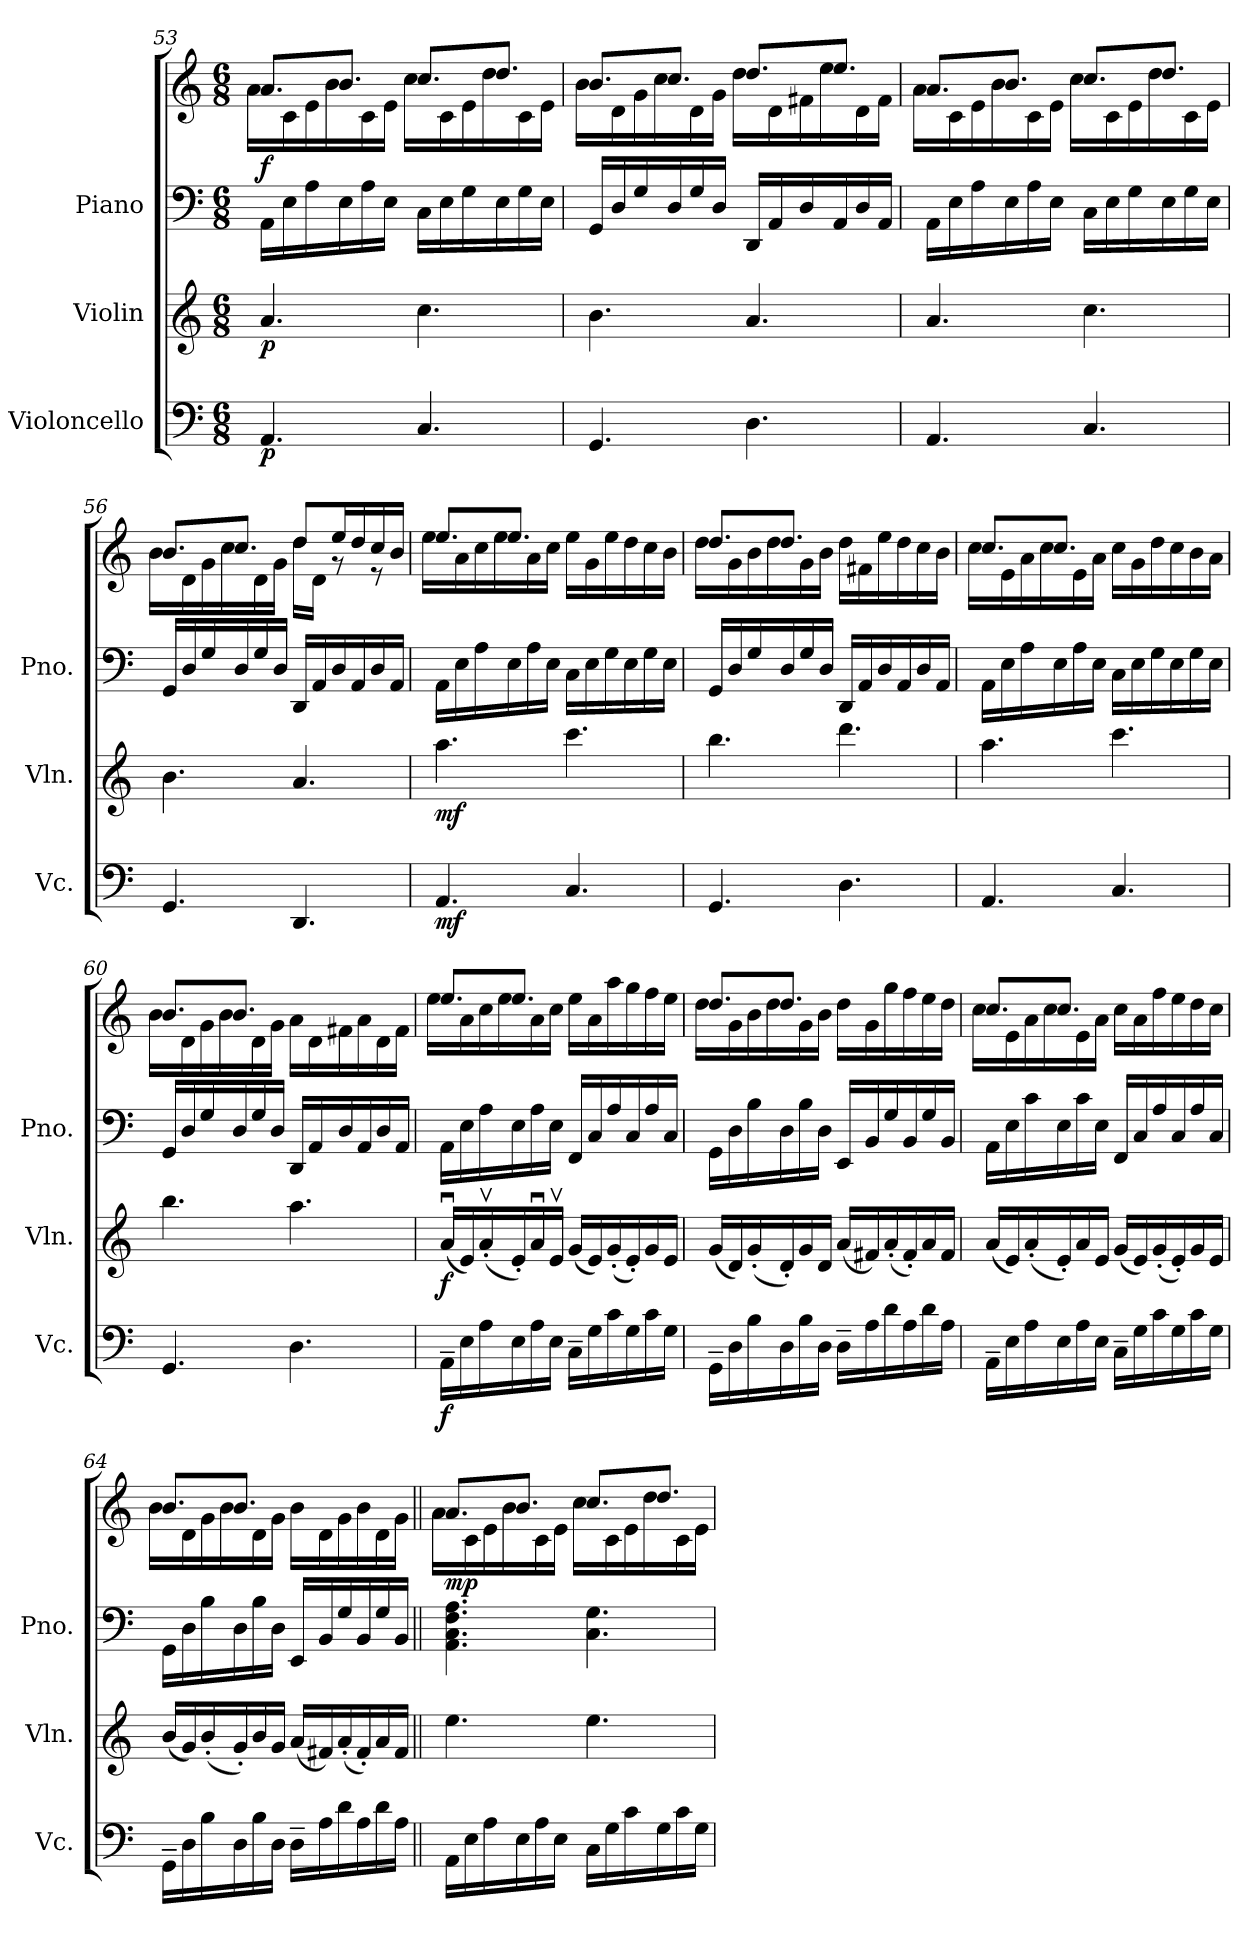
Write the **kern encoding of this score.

**kern	**dynam	**kern	**dynam	**kern	**kern	**dynam
*part3	*part3	*part2	*part2	*part1	*part1	*part1
*staff4	*staff4	*staff3	*staff3	*staff2	*staff1	*staff1/2
*I"Violoncello	*	*I"Violin	*	*I"Piano	*	*
*I'Vc.	*	*I'Vln.	*	*I'Pno.	*	*
*clefF4	*	*clefG2	*	*clefF4	*clefG2	*
*k[]	*	*k[]	*	*k[]	*k[]	*
*M6/8	*	*M6/8	*	*M6/8	*M6/8	*
=53	=53	=53	=53	=53	=53	=53
*	*	*	*	*	*^	*
!	!LO:DY:b	!	!LO:DY:b	!	!	!	!LO:DY:a=2
4.AA/	p	4.a/	p	16AA\LL	8.a/L	16a\LL	f
.	.	.	.	16E\	.	16c\	.
.	.	.	.	16A\	.	16e\	.
.	.	.	.	16E\	8.b/J	16b\	.
.	.	.	.	16A\	.	16c\	.
.	.	.	.	16E\JJ	.	16e\JJ	.
!	!	!	!LO:DY:b	!	!	!	!
4.C/	.	4.cc\	other-dynamics	16C\LL	8.cc/L	16cc\LL	.
.	.	.	.	16E\	.	16c\	.
.	.	.	.	16G\	.	16e\	.
.	.	.	.	16E\	8.dd/J	16dd\	.
.	.	.	.	16G\	.	16c\	.
.	.	.	.	16E\JJ	.	16e\JJ	.
=54	=54	=54	=54	=54	=54	=54	=54
4.GG/	.	4.b\	.	16GG/LL	8.b/L	16b\LL	.
.	.	.	.	16D/	.	16d\	.
.	.	.	.	16G/	.	16g\	.
.	.	.	.	16D/	8.cc/J	16cc\	.
.	.	.	.	16G/	.	16d\	.
.	.	.	.	16D/JJ	.	16g\JJ	.
4.D\	.	4.a/	.	16DD/LL	8.dd/L	16dd\LL	.
.	.	.	.	16AA/	.	16d\	.
.	.	.	.	16D/	.	16f#X\	.
.	.	.	.	16AA/	8.ee/J	16ee\	.
.	.	.	.	16D/	.	16d\	.
.	.	.	.	16AA/JJ	.	16f#\JJ	.
!!LO:LB:g=z	!!
=55	=55	=55	=55	=55	=55	=55	=55
4.AA/	.	4.a/	.	16AA\LL	8.a/L	16a\LL	.
.	.	.	.	16E\	.	16c\	.
.	.	.	.	16A\	.	16e\	.
.	.	.	.	16E\	8.b/J	16b\	.
.	.	.	.	16A\	.	16c\	.
.	.	.	.	16E\JJ	.	16e\JJ	.
4.C/	.	4.cc\	.	16C\LL	8.cc/L	16cc\LL	.
.	.	.	.	16E\	.	16c\	.
.	.	.	.	16G\	.	16e\	.
.	.	.	.	16E\	8.dd/J	16dd\	.
.	.	.	.	16G\	.	16c\	.
.	.	.	.	16E\JJ	.	16e\JJ	.
=56	=56	=56	=56	=56	=56	=56	=56
4.GG/	.	4.b\	.	16GG/LL	8.b/L	16b\LL	.
.	.	.	.	16D/	.	16d\	.
.	.	.	.	16G/	.	16g\	.
.	.	.	.	16D/	8.cc/J	16cc\	.
.	.	.	.	16G/	.	16d\	.
.	.	.	.	16D/JJ	.	16g\JJ	.
4.DD/	.	4.a/	.	16DD/LL	8dd/L	16dd\LL	.
.	.	.	.	16AA/	.	16d\JJ	.
.	.	.	.	16D/	16ee/L	8r	.
.	.	.	.	16AA/	16dd/	.	.
.	.	.	.	16D/	16cc/	8r	.
.	.	.	.	16AA/JJ	16b/JJ	.	.
=57	=57	=57	=57	=57	=57	=57	=57
!	!LO:DY:b	!	!LO:DY:b	!	!	!	!
4.AA/	mf	4.aa\	mf	16AA\LL	8.ee/L	16ee\LL	.
.	.	.	.	16E\	.	16a\	.
.	.	.	.	16A\	.	16cc\	.
.	.	.	.	16E\	8.ee/J	16ee\	.
.	.	.	.	16A\	.	16a\	.
.	.	.	.	16E\JJ	.	16cc\JJ	.
4.C/	.	4.ccc\	.	16C\LL	8rCCyy	16ee\LL	.
.	.	.	.	16E\	.	16g\	.
.	.	.	.	16G\	4rGGyy	16ee\	.
.	.	.	.	16E\	.	16dd\	.
.	.	.	.	16G\	.	16cc\	.
.	.	.	.	16E\JJ	.	16b\JJ	.
!!LO:LB:g=z	!!
=58	=58	=58	=58	=58	=58	=58	=58
4.GG/	.	4.bb\	.	16GG/LL	8.dd/L	16dd\LL	.
.	.	.	.	16D/	.	16g\	.
.	.	.	.	16G/	.	16b\	.
.	.	.	.	16D/	8.dd/J	16dd\	.
.	.	.	.	16G/	.	16g\	.
.	.	.	.	16D/JJ	.	16b\JJ	.
4.D\	.	4.ddd\	.	16DD/LL	8rCCyy	16dd\LL	.
.	.	.	.	16AA/	.	16f#X\	.
.	.	.	.	16D/	4rEEyy	16ee\	.
.	.	.	.	16AA/	.	16dd\	.
.	.	.	.	16D/	.	16cc\	.
.	.	.	.	16AA/JJ	.	16b\JJ	.
=59	=59	=59	=59	=59	=59	=59	=59
4.AA/	.	4.aa\	.	16AA\LL	8.cc/L	16cc\LL	.
.	.	.	.	16E\	.	16e\	.
.	.	.	.	16A\	.	16a\	.
.	.	.	.	16E\	8.cc/J	16cc\	.
.	.	.	.	16A\	.	16e\	.
.	.	.	.	16E\JJ	.	16a\JJ	.
4.C/	.	4.ccc\	.	16C\LL	8rEEyy	16cc\LL	.
.	.	.	.	16E\	.	16g\	.
.	.	.	.	16G\	4rCCyy	16dd\	.
.	.	.	.	16E\	.	16cc\	.
.	.	.	.	16G\	.	16b\	.
.	.	.	.	16E\JJ	.	16a\JJ	.
=60	=60	=60	=60	=60	=60	=60	=60
4.GG/	.	4.bb\	.	16GG/LL	8.b/L	16b\LL	.
.	.	.	.	16D/	.	16d\	.
.	.	.	.	16G/	.	16g\	.
.	.	.	.	16D/	8.b/J	16b\	.
.	.	.	.	16G/	.	16d\	.
.	.	.	.	16D/JJ	.	16g\JJ	.
4.D\	.	4.aa\	.	16DD/LL	8rEEyy	16a\LL	.
.	.	.	.	16AA/	.	16d\	.
.	.	.	.	16D/	4rCCyy	16f#X\	.
.	.	.	.	16AA/	.	16a\	.
.	.	.	.	16D/	.	16d\	.
.	.	.	.	16AA/JJ	.	16f#\JJ	.
!!LO:PB:g=z	!!
=61	=61	=61	=61	=61	=61	=61	=61
!	!LO:DY:b	!	!LO:DY:b	!	!	!	!
16AA~\LL	f	(16au/LL	f	16AA\LL	8.ee/L	16ee\LL	.
16E\	.	16e/)	.	16E\	.	16a\	.
16A\	.	(16av'/	.	16A\	.	16cc\	.
16E\	.	16e'/)	.	16E\	8.ee/J	16ee\	.
16A\	.	16au/	.	16A\	.	16a\	.
16E\JJ	.	16ev/JJ	.	16E\JJ	.	16cc\JJ	.
16C~\LL	.	(16g/LL	.	16FF/LL	8rCCyy	16ee\LL	.
16G\	.	16e/)	.	16C/	.	16a\	.
16c\	.	(16g'/	.	16A/	4rGGyy	16aa\	.
16G\	.	16e'/)	.	16C/	.	16gg\	.
16c\	.	16g/	.	16A/	.	16ff\	.
16G\JJ	.	16e/JJ	.	16C/JJ	.	16ee\JJ	.
=62	=62	=62	=62	=62	=62	=62	=62
16GG~\LL	.	(16g/LL	.	16GG\LL	8.dd/L	16dd\LL	.
16D\	.	16d/)	.	16D\	.	16g\	.
16B\	.	(16g'/	.	16B\	.	16b\	.
16D\	.	16d'/)	.	16D\	8.dd/J	16dd\	.
16B\	.	16g/	.	16B\	.	16g\	.
16D\JJ	.	16d/JJ	.	16D\JJ	.	16b\JJ	.
16D~\LL	.	(16a/LL	.	16EE/LL	8rCCyy	16dd\LL	.
16A\	.	16f#X/)	.	16BB/	.	16g\	.
16d\	.	(16a'/	.	16G/	4rEEyy	16gg\	.
16A\	.	16f#'/)	.	16BB/	.	16ff\	.
16d\	.	16a/	.	16G/	.	16ee\	.
16A\JJ	.	16f#/JJ	.	16BB/JJ	.	16dd\JJ	.
=63	=63	=63	=63	=63	=63	=63	=63
16AA~\LL	.	(16a/LL	.	16AA\LL	8.cc/L	16cc\LL	.
16E\	.	16e/)	.	16E\	.	16e\	.
16A\	.	(16a'/	.	16c\	.	16a\	.
16E\	.	16e'/)	.	16E\	8.cc/J	16cc\	.
16A\	.	16a/	.	16c\	.	16e\	.
16E\JJ	.	16e/JJ	.	16E\JJ	.	16a\JJ	.
16C~\LL	.	(16g/LL	.	16FF/LL	8rEEyy	16cc\LL	.
16G\	.	16e/)	.	16C/	.	16a\	.
16c\	.	(16g'/	.	16A/	4rCCyy	16ff\	.
16G\	.	16e'/)	.	16C/	.	16ee\	.
16c\	.	16g/	.	16A/	.	16dd\	.
16G\JJ	.	16e/JJ	.	16C/JJ	.	16cc\JJ	.
!!LO:LB:g=z	!!
=64	=64	=64	=64	=64	=64	=64	=64
16GG~\LL	.	(16b/LL	.	16GG\LL	8.b/L	16b\LL	.
16D\	.	16g/)	.	16D\	.	16d\	.
16B\	.	(16b'/	.	16B\	.	16g\	.
16D\	.	16g'/)	.	16D\	8.b/J	16b\	.
16B\	.	16b/	.	16B\	.	16d\	.
16D\JJ	.	16g/JJ	.	16D\JJ	.	16g\JJ	.
16D~\LL	.	(16a/LL	.	16EE/LL	8raayy	16b\LL	.
16A\	.	16f#X/)	.	16BB/	.	16d\	.
16d\	.	(16a'/	.	16G/	4raayy	16g\	.
16A\	.	16f#'/)	.	16BB/	.	16b\	.
16d\	.	16a/	.	16G/	.	16d\	.
16A\JJ	.	16f#/JJ	.	16BB/JJ	.	16g\JJ	.
=65||	=65||	=65||	=65||	=65||	=65||	=65||	=65||
!	!	!	!	!	!	!	!LO:DY:a=2
16AA\LL	.	4.ee\	.	4.AA\ 4.C\ 4.F\ 4.A\	8.a/L	16a\LL	mp
16E\	.	.	.	.	.	16c\	.
16A\	.	.	.	.	.	16e\	.
16E\	.	.	.	.	8.b/J	16b\	.
16A\	.	.	.	.	.	16c\	.
16E\JJ	.	.	.	.	.	16e\JJ	.
16C\LL	.	4.ee\	.	4.C\ 4.G\	8.cc/L	16cc\LL	.
16G\	.	.	.	.	.	16c\	.
16c\	.	.	.	.	.	16e\	.
16G\	.	.	.	.	8.dd/J	16dd\	.
16c\	.	.	.	.	.	16c\	.
16G\JJ	.	.	.	.	.	16e\JJ	.
*	*	*	*	*	*v	*v	*
=	=	=	=	=	=	=
*-	*-	*-	*-	*-	*-	*-
